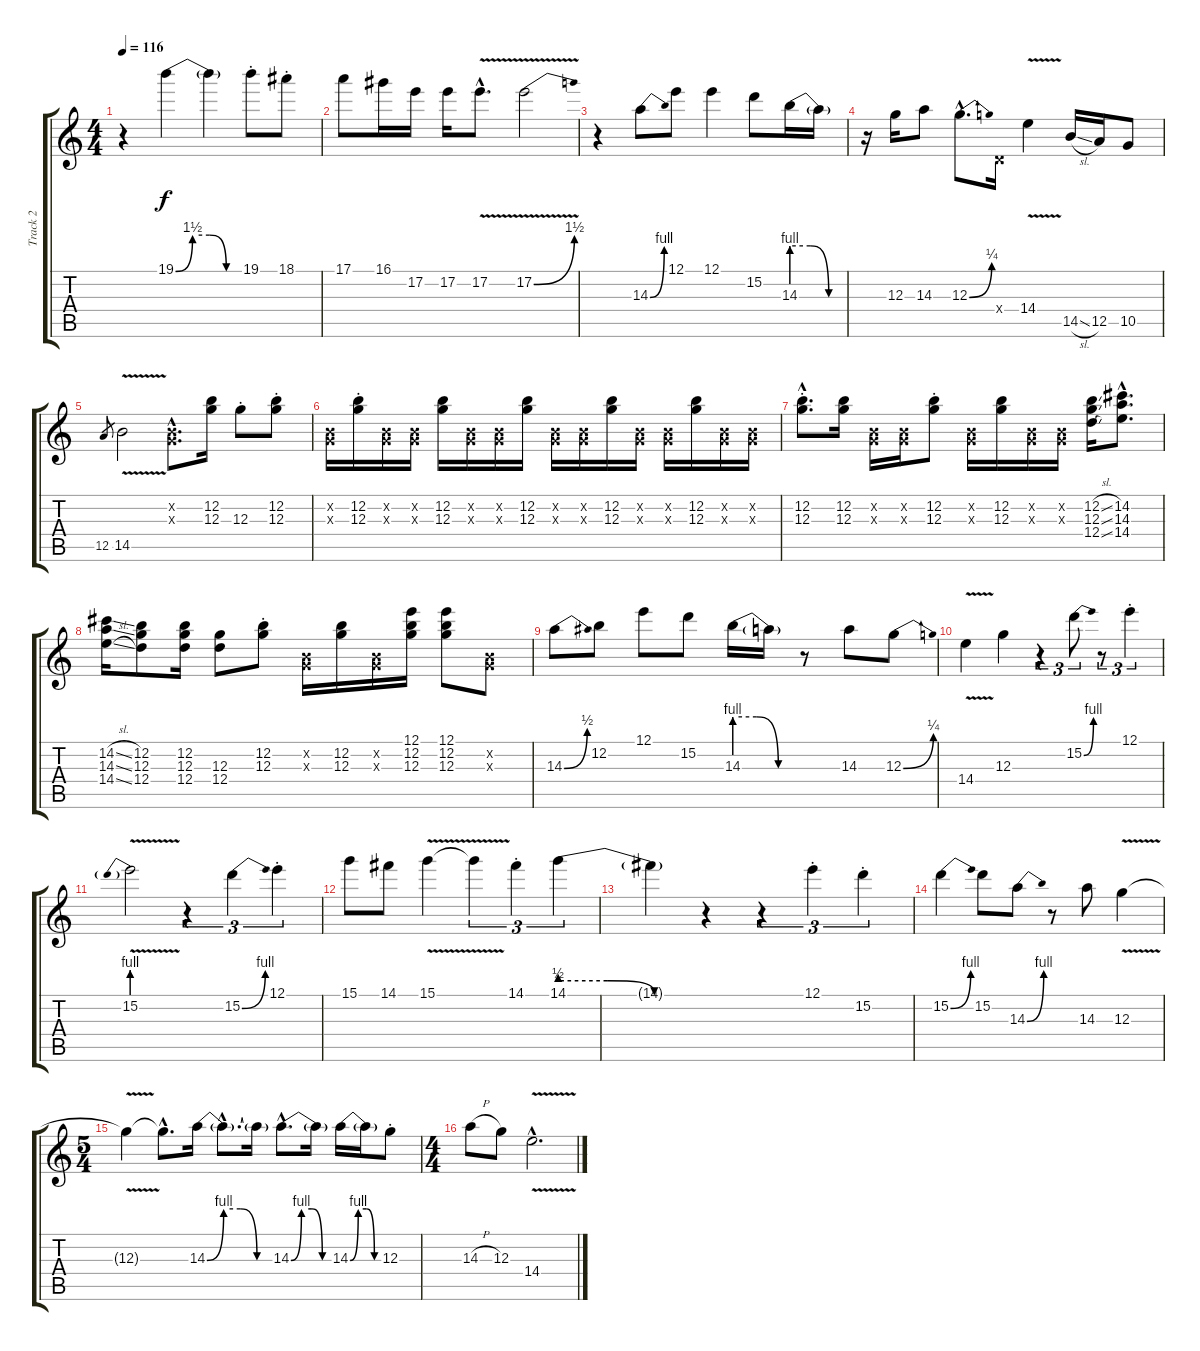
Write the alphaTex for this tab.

\track ("Track 2" "Track 2") {instrument distortionguitar}
\staff {score tabs}
\tuning (E4 B3 G3 D3 A2 E2) {hide}
\ts (4 4)
\tempo 116
\clef g2
\ks c
r.4{dy f} 19.1{be (custom 0 0 15 6 30 6 45 0 60 0)}.4 19.1{t}.4 19.1{st}.8 18.1{st}.8 |
17.1.8 16.1.16 17.2.16 17.2.16 17.2{v hac}.8{d} 17.2{be (bend 0 0 60 6) v}.2 |
r.4 14.3{be (bend 0 0 60 4)}.8 12.1.8 12.1.4 15.2.8 14.3{be (custom 0 4 20 4 40 0 60 0)}.16 14.3{t}.16 |
r.16 12.3.16 14.3.8 12.3{be (bend 0 0 60 1) hac}.8{d} 0.4{x}.16 14.4{v}.4 14.5{sl}.16 12.5.16 10.5.8 |
12.5.8{gr} 14.5{v}.2 (0.2{hac x} 0.3{hac x}).8{d} (12.2 12.3).16 12.3{st}.8 (12.2{st} 12.3{st}).8 |
(0.2{x} 0.3{x}).16 (12.2{st} 12.3{st}).16 (0.2{x} 0.3{x}).16 (0.2{x} 0.3{x}).16 (12.2 12.3).16 (0.2{x} 0.3{x}).16 (0.2{x} 0.3{x}).16 (12.2 12.3).16 (0.2{x} 0.3{x}).16 (0.2{x} 0.3{x}).16 (12.2 12.3).16 (0.2{x} 0.3{x}).16 (0.2{x} 0.3{x}).16 (12.2 12.3).16 (0.2{x} 0.3{x}).16 (0.2{x} 0.3{x}).16 |
(12.2{hac st} 12.3{hac st}).8{d} (12.2 12.3).16 (0.2{x} 0.3{x}).16 (0.2{x} 0.3{x}).16 (12.2{st} 12.3{st}).8 (0.2{x} 0.3{x}).16 (12.2 12.3).16 (0.2{x} 0.3{x}).16 (0.2{x} 0.3{x}).16 (12.2{sl} 12.3{sl} 12.4{sl}).16 (14.2{hac} 14.3{hac} 14.4{hac}).8{d} |
(14.2{sl} 14.3{sl} 14.4{sl}).16 (12.2 12.3 12.4).8 (12.2 12.3 12.4).16 (12.3 12.4).8 (12.2{st} 12.3{st}).8 (0.2{x} 0.3{x}).16 (12.2 12.3).16 (0.2{x} 0.3{x}).16 (12.1 12.2 12.3).16 (12.1 12.2 12.3).8 (0.2{x} 0.3{x}).8 |
14.3{be (bend 0 0 60 2)}.8 12.2.8 12.1.8 15.2.8 14.3{be (custom 0 4 20 4 40 0 60 0)}.16 14.3{t}.16 r.8 14.3.8 12.3{be (bend 0 0 60 1)}.8 |
14.4{v}.4 12.3.4 r.4{tu (3 2)} 15.2{be (bend 0 0 60 4)}.8{tu (3 2)} r.8{tu (3 2)} 12.1{st}.4{tu (3 2)} |
15.2{be (prebend 0 4 60 4) v}.2 r.4{tu (3 2)} 15.2{be (bend 0 0 60 4)}.4{tu (3 2)} 12.1{st}.4{tu (3 2)} |
15.1.8 14.1.8 15.1{v}.4 15.1{t}.4{tu (3 2)} 14.1{st}.4{tu (3 2)} 14.1{be (custom 0 2 20 2 40 0 60 0)}.4{tu (3 2)} |
14.1{t}.4 r.4 r.4{tu (3 2)} 12.1{st}.4{tu (3 2)} 15.2{st}.4{tu (3 2)} |
15.2{be (bend 0 0 60 4)}.4 15.2.8 14.3{be (bend 0 0 60 4)}.8 r.8 14.3.8 12.3{v}.4 |
\ts (5 4)
12.3{t}.4 12.3{hac t}.8{d} 14.3{be (custom 0 0 15 4 30 4 45 0 60 0)}.16 14.3{hac t}.8{d} 14.3{t}.16 14.3{be (custom 0 0 15 4 30 4 45 0 60 0) hac}.8{d} 14.3{t}.16 14.3{be (custom 0 0 15 4 30 4 45 0 60 0)}.16 14.3{t}.16 12.3{st}.8 |
\ts (4 4)
14.3{h}.8 12.3.8 14.4{v hac}.2{d}
